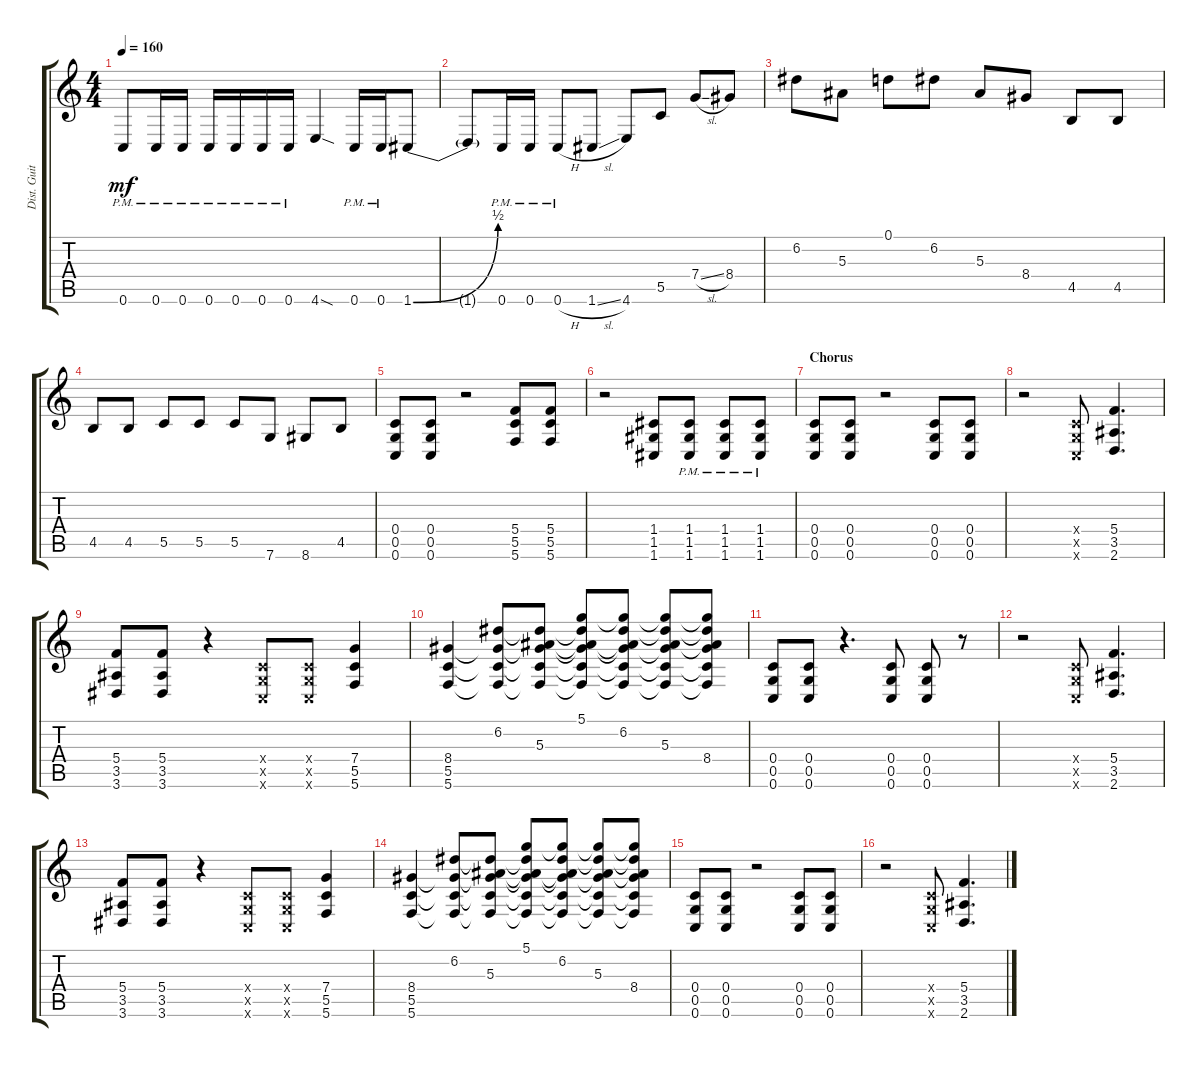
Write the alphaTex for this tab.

\track ("Dist. Guitar 2" "Dist. Guit") {instrument distortionguitar}
\staff {score tabs}
\tuning (D4 A3 F3 C3 G2 C2) {hide}
\ts (4 4)
\tempo 160
\clef g2
\ks c
0.6{pm}.8{dy mf} 0.6{pm}.16 0.6{pm}.16 0.6{pm}.16 0.6{pm}.16 0.6{pm}.16 0.6{pm}.16 4.6{sod}.4 0.6{pm}.16 0.6{pm}.16 1.6{be (bend 0 0 60 2)}.8 |
1.6{t}.8 0.6{pm}.16 0.6{pm}.16 0.6{h pm}.8 1.6{sl}.8 4.6.8 5.5.8 7.4{sl}.8 8.4.8 |
6.2.8 5.3.8 0.1.8 6.2.8 5.3.8 8.4.8 4.5.8 4.5.8 |
4.5.8 4.5.8 5.5.8 5.5.8 5.5.8 7.6.8 8.6.8 4.5.8 |
(0.4 0.5 0.6).8 (0.4 0.5 0.6).8 r.2 (5.4 5.5 5.6).8 (5.4 5.5 5.6).8 |
r.2 (1.4 1.5 1.6).8 (1.4{pm} 1.5{pm} 1.6{pm}).8 (1.4{pm} 1.5{pm} 1.6{pm}).8 (1.4{pm} 1.5{pm} 1.6{pm}).8 |
\section ("" "Chorus")
(0.4 0.5 0.6).8 (0.4 0.5 0.6).8 r.2 (0.4 0.5 0.6).8 (0.4 0.5 0.6).8 |
r.2 (0.4{x} 0.5{x} 0.6{x}).8 (5.4 3.5 2.6).4{d} |
(5.4 3.5 3.6).8 (5.4 3.5 3.6).8 r.4 (0.4{x} 0.5{x} 0.6{x}).8 (0.4{x} 0.5{x} 0.6{x}).8 (7.4 5.5 5.6).4 |
(8.4 5.5 5.6).4 (6.2 8.4{t} 5.5{t} 5.6{t}).8 (6.2{t} 5.3 8.4{t} 5.5{t} 5.6{t}).8 (5.1 6.2{t} 5.3{t} 8.4{t} 5.5{t} 5.6{t}).8 (5.1{t} 6.2 5.3{t} 8.4{t} 5.5{t} 5.6{t}).8 (5.1{t} 6.2{t} 5.3 8.4{t} 5.5{t} 5.6{t}).8 (5.1{t} 6.2{t} 5.3{t} 8.4 5.5{t} 5.6{t}).8 |
(0.4 0.5 0.6).8 (0.4 0.5 0.6).8 r.4{d} (0.4 0.5 0.6).8 (0.4 0.5 0.6).8 r.8 |
r.2 (0.4{x} 0.5{x} 0.6{x}).8 (5.4 3.5 2.6).4{d} |
(5.4 3.5 3.6).8 (5.4 3.5 3.6).8 r.4 (0.4{x} 0.5{x} 0.6{x}).8 (0.4{x} 0.5{x} 0.6{x}).8 (7.4 5.5 5.6).4 |
(8.4 5.5 5.6).4 (6.2 8.4{t} 5.5{t} 5.6{t}).8 (6.2{t} 5.3 8.4{t} 5.5{t} 5.6{t}).8 (5.1 6.2{t} 5.3{t} 8.4{t} 5.5{t} 5.6{t}).8 (5.1{t} 6.2 5.3{t} 8.4{t} 5.5{t} 5.6{t}).8 (5.1{t} 6.2{t} 5.3 8.4{t} 5.5{t} 5.6{t}).8 (5.1{t} 6.2{t} 5.3{t} 8.4 5.5{t} 5.6{t}).8 |
(0.4 0.5 0.6).8 (0.4 0.5 0.6).8 r.2 (0.4 0.5 0.6).8 (0.4 0.5 0.6).8 |
r.2 (0.4{x} 0.5{x} 0.6{x}).8 (5.4 3.5 2.6).4{d}
